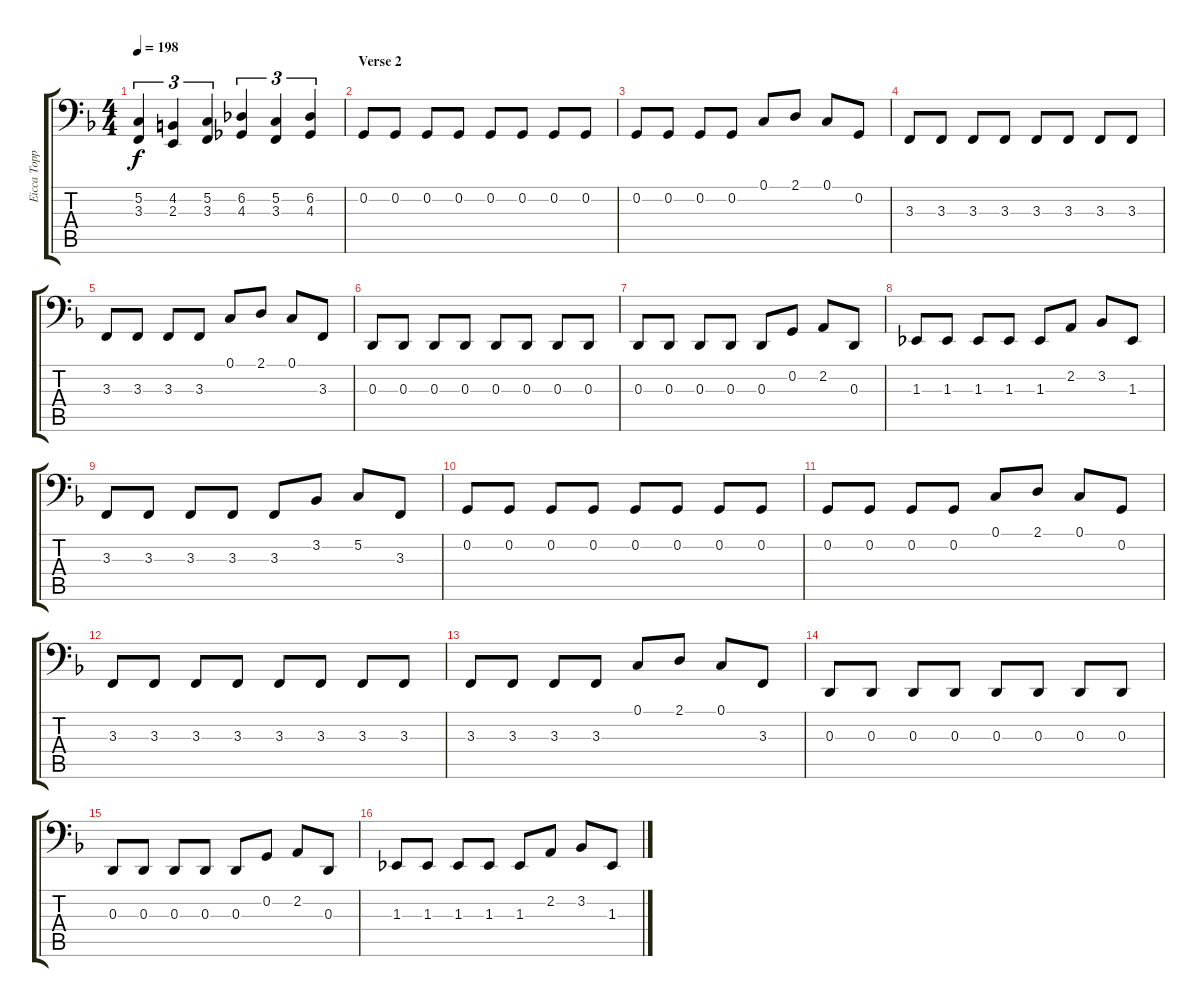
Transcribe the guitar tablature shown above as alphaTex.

\track ("Eicca Toppinen - Rhythm Cello" "Eicca Topp") {instrument cello}
\staff {score tabs}
\tuning (C3 G2 D2 A1 E1 B0) {hide}
\ts (4 4)
\tempo 198
\clef f4
\ks f
(5.2 3.3).4{tu (3 2) dy f} (4.2 2.3).4{tu (3 2)} (5.2 3.3).4{tu (3 2)} (6.2 4.3).4{tu (3 2)} (5.2 3.3).4{tu (3 2)} (6.2 4.3).4{tu (3 2)} |
\section ("" "Verse 2")
0.2.8 0.2.8 0.2.8 0.2.8 0.2.8 0.2.8 0.2.8 0.2.8 |
0.2.8 0.2.8 0.2.8 0.2.8 0.1.8 2.1.8 0.1.8 0.2.8 |
3.3.8 3.3.8 3.3.8 3.3.8 3.3.8 3.3.8 3.3.8 3.3.8 |
3.3.8 3.3.8 3.3.8 3.3.8 0.1.8 2.1.8 0.1.8 3.3.8 |
0.3.8 0.3.8 0.3.8 0.3.8 0.3.8 0.3.8 0.3.8 0.3.8 |
0.3.8 0.3.8 0.3.8 0.3.8 0.3.8 0.2.8 2.2.8 0.3.8 |
1.3.8 1.3.8 1.3.8 1.3.8 1.3.8 2.2.8 3.2.8 1.3.8 |
3.3.8 3.3.8 3.3.8 3.3.8 3.3.8 3.2.8 5.2.8 3.3.8 |
0.2.8 0.2.8 0.2.8 0.2.8 0.2.8 0.2.8 0.2.8 0.2.8 |
0.2.8 0.2.8 0.2.8 0.2.8 0.1.8 2.1.8 0.1.8 0.2.8 |
3.3.8 3.3.8 3.3.8 3.3.8 3.3.8 3.3.8 3.3.8 3.3.8 |
3.3.8 3.3.8 3.3.8 3.3.8 0.1.8 2.1.8 0.1.8 3.3.8 |
0.3.8 0.3.8 0.3.8 0.3.8 0.3.8 0.3.8 0.3.8 0.3.8 |
0.3.8 0.3.8 0.3.8 0.3.8 0.3.8 0.2.8 2.2.8 0.3.8 |
1.3.8 1.3.8 1.3.8 1.3.8 1.3.8 2.2.8 3.2.8 1.3.8
